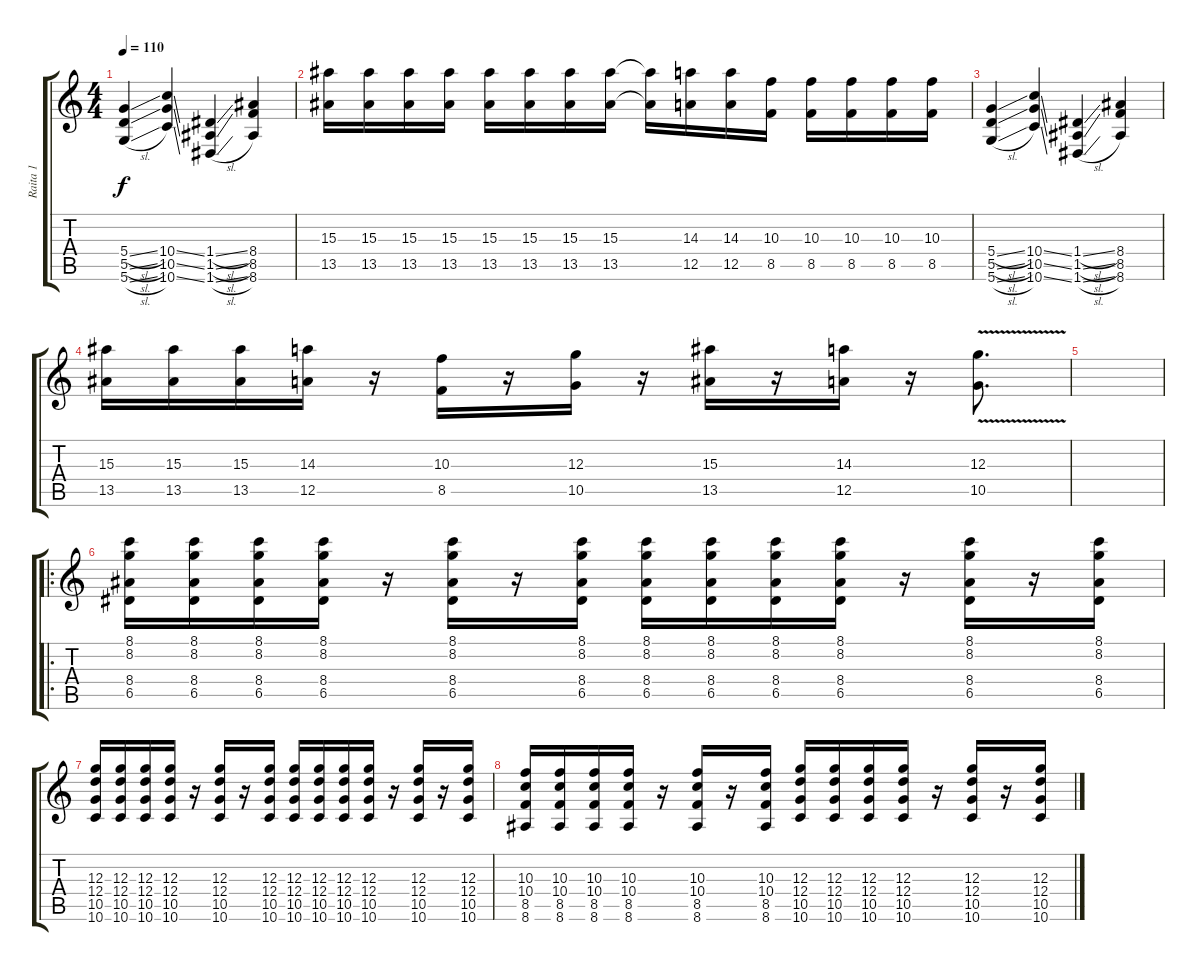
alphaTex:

\track ("Raita 1" "Raita 1") {instrument distortionguitar}
\staff {score tabs}
\tuning (E4 B3 G3 D3 A2 D2) {hide}
\ts (4 4)
\tempo 110
\clef g2
\ks c
(5.4{sl} 5.5{sl} 5.6{sl}).4{dy f} (10.4{ss} 10.5{ss} 10.6{ss}).4 (1.4{sl} 1.5{sl} 1.6{sl}).4 (8.4 8.5 8.6).4 |
(15.3 13.5).16 (15.3 13.5).16 (15.3 13.5).16 (15.3 13.5).16 (15.3 13.5).16 (15.3 13.5).16 (15.3 13.5).16 (15.3 13.5).16 (15.3{t} 13.5{t}).16 (14.3 12.5).16 (14.3 12.5).16 (10.3 8.5).16 (10.3 8.5).16 (10.3 8.5).16 (10.3 8.5).16 (10.3 8.5).16 |
(5.4{sl} 5.5{sl} 5.6{sl}).4 (10.4{ss} 10.5{ss} 10.6{ss}).4 (1.4{sl} 1.5{sl} 1.6{sl}).4 (8.4 8.5 8.6).4 |
(15.3 13.5).16 (15.3 13.5).16 (15.3 13.5).16 (14.3 12.5).16 r.16 (10.3 8.5).16 r.16 (12.3 10.5).16 r.16 (15.3 13.5).16 r.16 (14.3 12.5).16 r.16 (12.3{v} 10.5{v}).8{d} |
|
\ro
(8.1 8.2 8.4 6.5).16{volume 9 instrument electricguitarclean} (8.1 8.2 8.4 6.5).16 (8.1 8.2 8.4 6.5).16 (8.1 8.2 8.4 6.5).16 r.16 (8.1 8.2 8.4 6.5).16 r.16 (8.1 8.2 8.4 6.5).16 (8.1 8.2 8.4 6.5).16 (8.1 8.2 8.4 6.5).16 (8.1 8.2 8.4 6.5).16 (8.1 8.2 8.4 6.5).16 r.16 (8.1 8.2 8.4 6.5).16 r.16 (8.1 8.2 8.4 6.5).16 |
(12.3 12.4 10.5 10.6).16 (12.3 12.4 10.5 10.6).16 (12.3 12.4 10.5 10.6).16 (12.3 12.4 10.5 10.6).16 r.16 (12.3 12.4 10.5 10.6).16 r.16 (12.3 12.4 10.5 10.6).16 (12.3 12.4 10.5 10.6).16 (12.3 12.4 10.5 10.6).16 (12.3 12.4 10.5 10.6).16 (12.3 12.4 10.5 10.6).16 r.16 (12.3 12.4 10.5 10.6).16 r.16 (12.3 12.4 10.5 10.6).16 |
(10.3 10.4 8.5 8.6).16 (10.3 10.4 8.5 8.6).16 (10.3 10.4 8.5 8.6).16 (10.3 10.4 8.5 8.6).16 r.16 (10.3 10.4 8.5 8.6).16 r.16 (10.3 10.4 8.5 8.6).16 (12.3 12.4 10.5 10.6).16 (12.3 12.4 10.5 10.6).16 (12.3 12.4 10.5 10.6).16 (12.3 12.4 10.5 10.6).16 r.16 (12.3 12.4 10.5 10.6).16 r.16 (12.3 12.4 10.5 10.6).16
